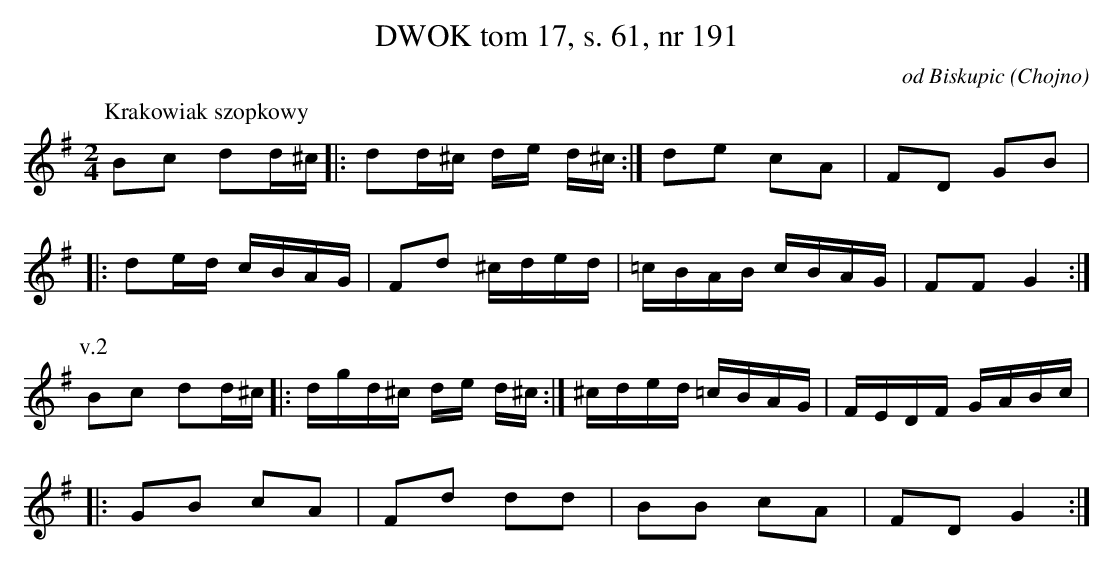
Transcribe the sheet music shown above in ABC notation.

X:1
T: DWOK tom 17, s. 61, nr 191
O: od Biskupic (Chojno)
L: 1/16
M: 2/4
K: G
P: Krakowiak szopkowy
B2c2 d2d^c |: d2d^c de d^c:| d2e2 c2A2 | F2D2 G2B2 |
|:d2ed cBAG | F2d2 ^cded | =cBAB cBAG | F2F2 G4 :|
P:v.2
B2c2 d2d^c |: dgd^c de d^c :| ^cded =cBAG | FEDF GABc |
|:G2B2 c2A2 | F2d2 d2d2 | B2B2 c2A2 | F2D2 G4 :|
